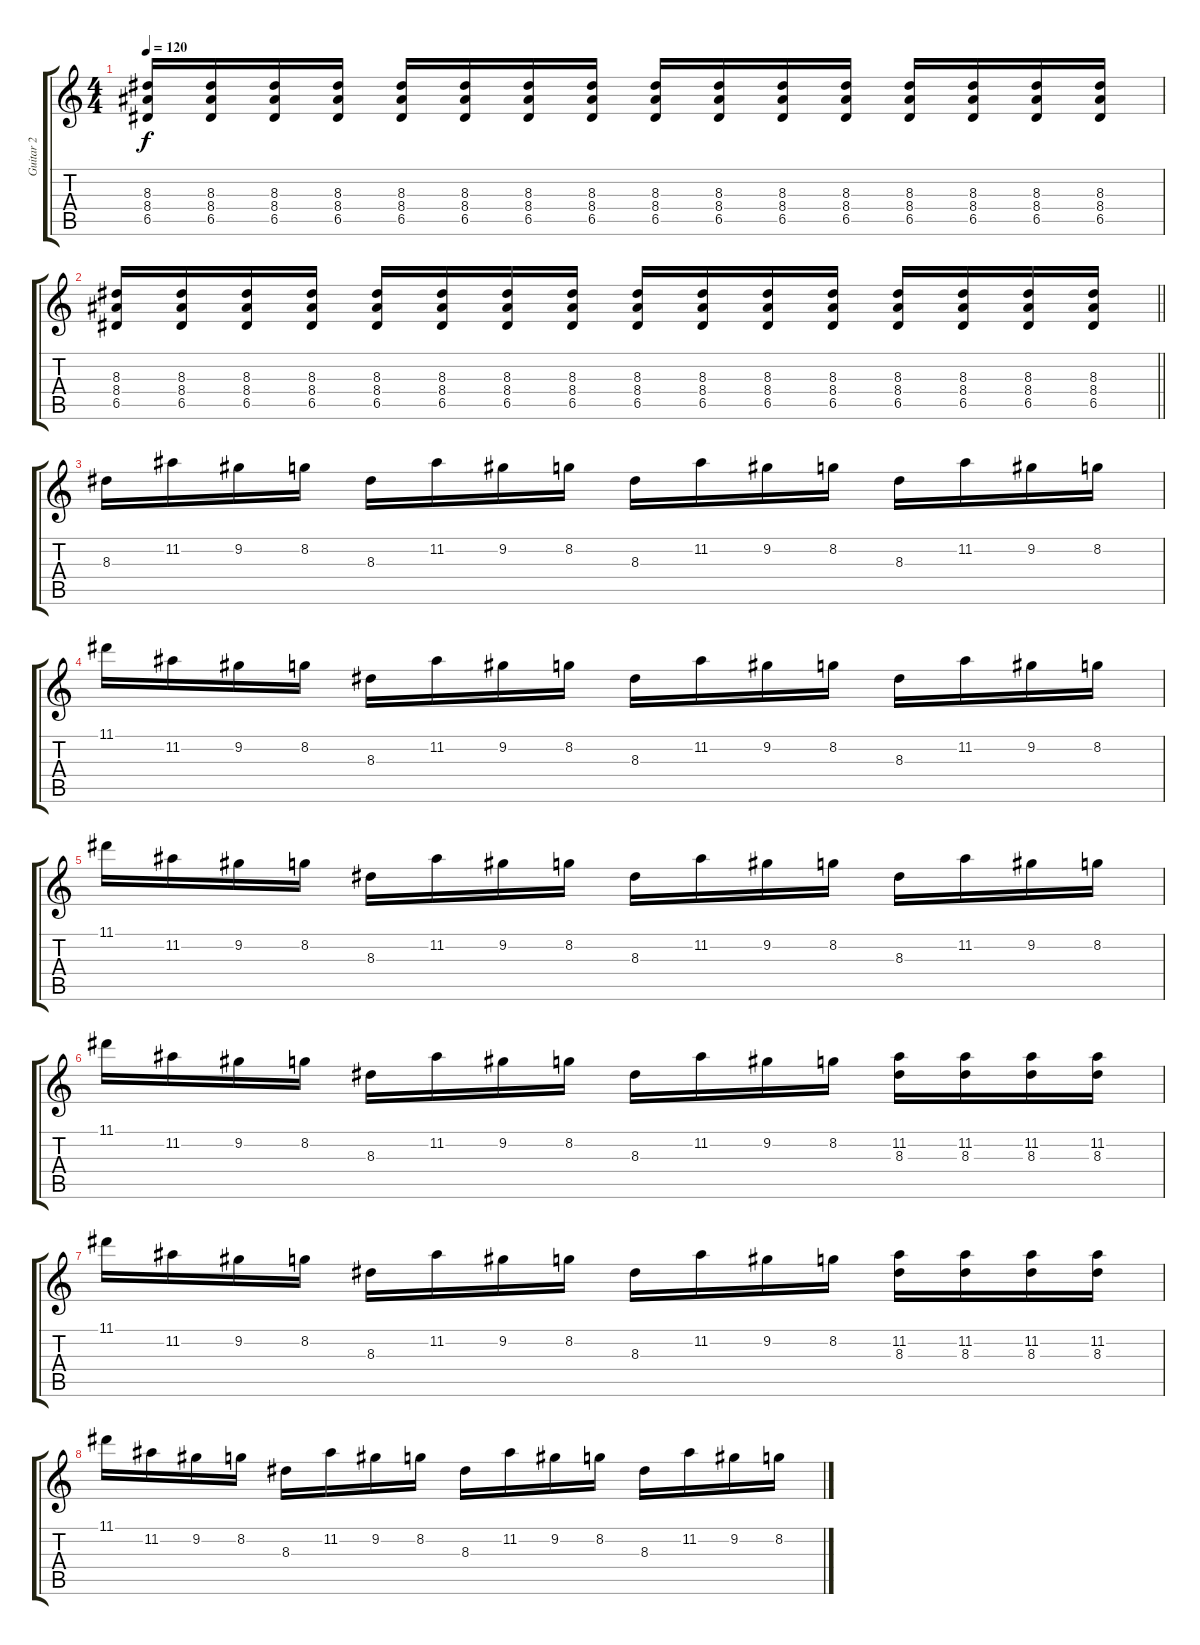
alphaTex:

\track ("Guitar 2" "Guitar 2") {instrument overdrivenguitar}
\staff {score tabs}
\tuning (E4 B3 G3 D3 A2 D2) {hide}
\ts (4 4)
\tempo 120
\clef g2
\ks c
(8.3 8.4 6.5).16{dy f} (8.3 8.4 6.5).16 (8.3 8.4 6.5).16 (8.3 8.4 6.5).16 (8.3 8.4 6.5).16 (8.3 8.4 6.5).16 (8.3 8.4 6.5).16 (8.3 8.4 6.5).16 (8.3 8.4 6.5).16 (8.3 8.4 6.5).16 (8.3 8.4 6.5).16 (8.3 8.4 6.5).16 (8.3 8.4 6.5).16 (8.3 8.4 6.5).16 (8.3 8.4 6.5).16 (8.3 8.4 6.5).16 |
\barLineRight lightlight
(8.3 8.4 6.5).16 (8.3 8.4 6.5).16 (8.3 8.4 6.5).16 (8.3 8.4 6.5).16 (8.3 8.4 6.5).16 (8.3 8.4 6.5).16 (8.3 8.4 6.5).16 (8.3 8.4 6.5).16 (8.3 8.4 6.5).16 (8.3 8.4 6.5).16 (8.3 8.4 6.5).16 (8.3 8.4 6.5).16 (8.3 8.4 6.5).16 (8.3 8.4 6.5).16 (8.3 8.4 6.5).16 (8.3 8.4 6.5).16 |
8.3.16 11.2.16 9.2.16 8.2.16 8.3.16 11.2.16 9.2.16 8.2.16 8.3.16 11.2.16 9.2.16 8.2.16 8.3.16 11.2.16 9.2.16 8.2.16 |
11.1.16 11.2.16 9.2.16 8.2.16 8.3.16 11.2.16 9.2.16 8.2.16 8.3.16 11.2.16 9.2.16 8.2.16 8.3.16 11.2.16 9.2.16 8.2.16 |
11.1.16 11.2.16 9.2.16 8.2.16 8.3.16 11.2.16 9.2.16 8.2.16 8.3.16 11.2.16 9.2.16 8.2.16 8.3.16 11.2.16 9.2.16 8.2.16 |
11.1.16 11.2.16 9.2.16 8.2.16 8.3.16 11.2.16 9.2.16 8.2.16 8.3.16 11.2.16 9.2.16 8.2.16 (11.2 8.3).16 (11.2 8.3).16 (11.2 8.3).16 (11.2 8.3).16 |
11.1.16 11.2.16 9.2.16 8.2.16 8.3.16 11.2.16 9.2.16 8.2.16 8.3.16 11.2.16 9.2.16 8.2.16 (11.2 8.3).16 (11.2 8.3).16 (11.2 8.3).16 (11.2 8.3).16 |
11.1.16 11.2.16 9.2.16 8.2.16 8.3.16 11.2.16 9.2.16 8.2.16 8.3.16 11.2.16 9.2.16 8.2.16 8.3.16 11.2.16 9.2.16 8.2.16
